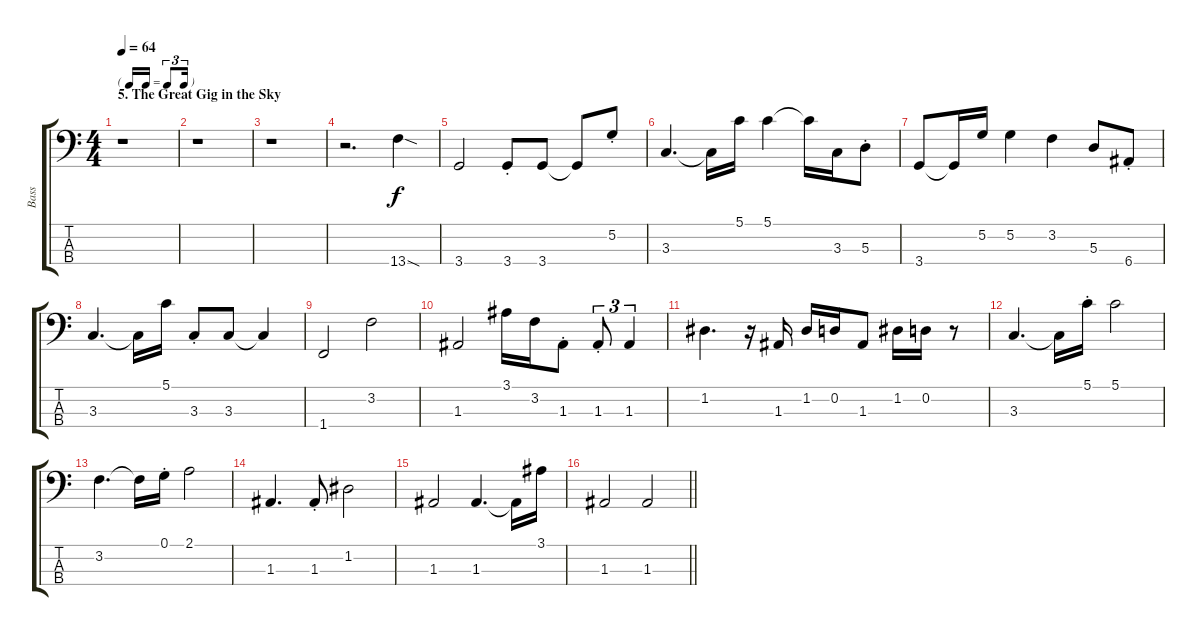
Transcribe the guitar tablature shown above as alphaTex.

\track ("Bass" "Bass") {instrument electricbassfinger}
\staff {score tabs}
\tuning (G2 D2 A1 E1) {hide}
\ts (4 4)
\tf triplet16th
\section ("" "5. The Great Gig in the Sky")
\tempo 64
\clef f4
\ks c
r.1{dy f} |
r.1 |
r.1 |
r.2{d} 13.4{sod}.4 |
3.4.2 3.4{st}.8 3.4.8 3.4{t}.8 5.2{st}.8 |
3.3.4{d} 3.3{t}.16 5.1.16 5.1.4 5.1{t}.16 3.3.16 5.3{st}.8 |
3.4.8 3.4{t}.16 5.2.16 5.2.4 3.2.4 5.3.8 6.4{st}.8 |
3.3.4{d} 3.3{t}.16 5.1.16 3.3{st}.8 3.3.8 3.3{t}.4 |
1.4.2 3.2.2 |
1.3.2 3.1.16 3.2.16 1.3{st}.8 1.3{st}.8{tu (3 2)} 1.3.4{tu (3 2)} |
1.2.4{d} r.16 1.3.16 1.2.16 0.2.16 1.3.8 1.2.16 0.2.16 r.8 |
3.3.4{d} 3.3{t}.16 5.1{st}.16 5.1.2 |
3.2.4{d} 3.2{t}.16 0.1{st}.16 2.1.2 |
1.3.4{d} 1.3{st}.8 1.2.2 |
1.3.2 1.3.4{d} 1.3{t}.16 3.1.16 |
\barLineRight lightlight
1.3.2 1.3.2
